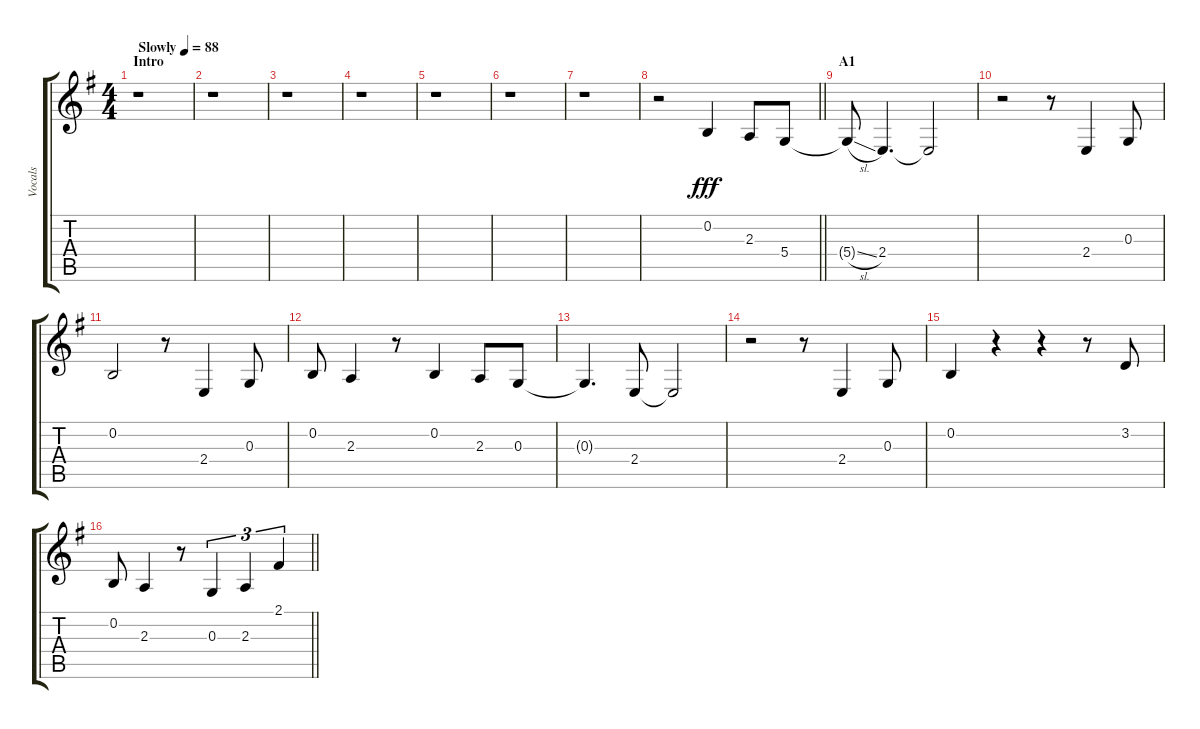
\track ("Vocals" "Vocals") {instrument voiceoohs}
\staff {score tabs}
\tuning (E4 B3 G3 D3 A2 E2) {hide}
\ts (4 4)
\section ("" "Intro")
\tempo (88 "Slowly")
\clef g2
\ks g
r.1{dy fff instrument voiceoohs} |
r.1 |
r.1 |
r.1 |
r.1 |
r.1 |
r.1 |
\barLineRight lightlight
r.2 0.2.4 2.3.8 5.4.8 |
\section ("" "A1")
5.4{sl t}.8 2.4.4{d} 2.4{t}.2 |
r.2 r.8 2.4.4 0.3.8 |
0.2.2 r.8 2.4.4 0.3.8 |
0.2.8 2.3.4 r.8 0.2.4 2.3.8 0.3.8 |
0.3{t}.4{d} 2.4.8 2.4{t}.2 |
r.2 r.8 2.4.4 0.3.8 |
0.2.4 r.4 r.4 r.8 3.2.8 |
\barLineRight lightlight
0.2.8 2.3.4 r.8 0.3.4{tu (3 2)} 2.3.4{tu (3 2)} 2.1.4{tu (3 2)}
